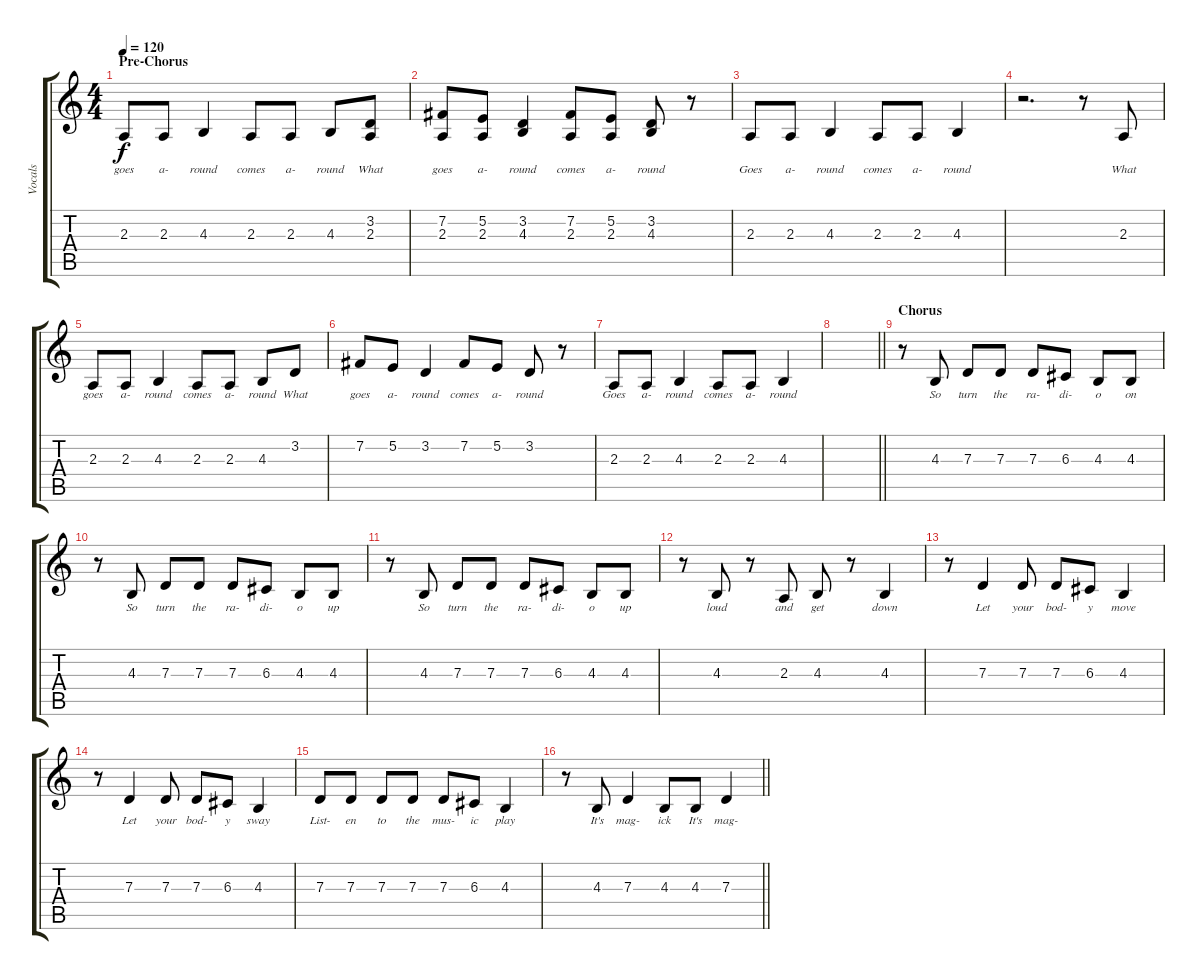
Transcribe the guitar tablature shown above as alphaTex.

\track ("Vocals" "Vocals") {instrument oboe}
\staff {score tabs}
\tuning (E4 B3 G3 D3 A2 E2) {hide}
\ts (4 4)
\section ("" "Pre-Chorus")
\tempo 120
\clef g2
\ks c
2.3.8{lyrics (0 "goes") lyrics (1 "") lyrics (2 "") lyrics (3 "") lyrics (4 "") dy f} 2.3.8{lyrics (0 "a-") lyrics (1 "") lyrics (2 "") lyrics (3 "") lyrics (4 "")} 4.3.4{lyrics (0 "round") lyrics (1 "") lyrics (2 "") lyrics (3 "") lyrics (4 "")} 2.3.8{lyrics (0 "comes") lyrics (1 "") lyrics (2 "") lyrics (3 "") lyrics (4 "")} 2.3.8{lyrics (0 "a-") lyrics (1 "") lyrics (2 "") lyrics (3 "") lyrics (4 "")} 4.3.8{lyrics (0 "round") lyrics (1 "") lyrics (2 "") lyrics (3 "") lyrics (4 "")} (3.2 2.3).8{lyrics (0 "What") lyrics (1 "") lyrics (2 "") lyrics (3 "") lyrics (4 "")} |
(7.2 2.3).8{lyrics (0 "goes") lyrics (1 "") lyrics (2 "") lyrics (3 "") lyrics (4 "")} (5.2 2.3).8{lyrics (0 "a-") lyrics (1 "") lyrics (2 "") lyrics (3 "") lyrics (4 "")} (3.2 4.3).4{lyrics (0 "round") lyrics (1 "") lyrics (2 "") lyrics (3 "") lyrics (4 "")} (7.2 2.3).8{lyrics (0 "comes") lyrics (1 "") lyrics (2 "") lyrics (3 "") lyrics (4 "")} (5.2 2.3).8{lyrics (0 "a-") lyrics (1 "") lyrics (2 "") lyrics (3 "") lyrics (4 "")} (3.2 4.3).8{lyrics (0 "round") lyrics (1 "") lyrics (2 "") lyrics (3 "") lyrics (4 "")} r.8 |
2.3.8{lyrics (0 "Goes") lyrics (1 "") lyrics (2 "") lyrics (3 "") lyrics (4 "")} 2.3.8{lyrics (0 "a-") lyrics (1 "") lyrics (2 "") lyrics (3 "") lyrics (4 "")} 4.3.4{lyrics (0 "round") lyrics (1 "") lyrics (2 "") lyrics (3 "") lyrics (4 "")} 2.3.8{lyrics (0 "comes") lyrics (1 "") lyrics (2 "") lyrics (3 "") lyrics (4 "")} 2.3.8{lyrics (0 "a-") lyrics (1 "") lyrics (2 "") lyrics (3 "") lyrics (4 "")} 4.3.4{lyrics (0 "round") lyrics (1 "") lyrics (2 "") lyrics (3 "") lyrics (4 "")} |
r.2{d} r.8 2.3.8{lyrics (0 "What") lyrics (1 "") lyrics (2 "") lyrics (3 "") lyrics (4 "")} |
2.3.8{lyrics (0 "goes") lyrics (1 "") lyrics (2 "") lyrics (3 "") lyrics (4 "")} 2.3.8{lyrics (0 "a-") lyrics (1 "") lyrics (2 "") lyrics (3 "") lyrics (4 "")} 4.3.4{lyrics (0 "round") lyrics (1 "") lyrics (2 "") lyrics (3 "") lyrics (4 "")} 2.3.8{lyrics (0 "comes") lyrics (1 "") lyrics (2 "") lyrics (3 "") lyrics (4 "")} 2.3.8{lyrics (0 "a-") lyrics (1 "") lyrics (2 "") lyrics (3 "") lyrics (4 "")} 4.3.8{lyrics (0 "round") lyrics (1 "") lyrics (2 "") lyrics (3 "") lyrics (4 "")} 3.2.8{lyrics (0 "What") lyrics (1 "") lyrics (2 "") lyrics (3 "") lyrics (4 "")} |
7.2.8{lyrics (0 "goes") lyrics (1 "") lyrics (2 "") lyrics (3 "") lyrics (4 "")} 5.2.8{lyrics (0 "a-") lyrics (1 "") lyrics (2 "") lyrics (3 "") lyrics (4 "")} 3.2.4{lyrics (0 "round") lyrics (1 "") lyrics (2 "") lyrics (3 "") lyrics (4 "")} 7.2.8{lyrics (0 "comes") lyrics (1 "") lyrics (2 "") lyrics (3 "") lyrics (4 "")} 5.2.8{lyrics (0 "a-") lyrics (1 "") lyrics (2 "") lyrics (3 "") lyrics (4 "")} 3.2.8{lyrics (0 "round") lyrics (1 "") lyrics (2 "") lyrics (3 "") lyrics (4 "")} r.8 |
2.3.8{lyrics (0 "Goes") lyrics (1 "") lyrics (2 "") lyrics (3 "") lyrics (4 "")} 2.3.8{lyrics (0 "a-") lyrics (1 "") lyrics (2 "") lyrics (3 "") lyrics (4 "")} 4.3.4{lyrics (0 "round") lyrics (1 "") lyrics (2 "") lyrics (3 "") lyrics (4 "")} 2.3.8{lyrics (0 "comes") lyrics (1 "") lyrics (2 "") lyrics (3 "") lyrics (4 "")} 2.3.8{lyrics (0 "a-") lyrics (1 "") lyrics (2 "") lyrics (3 "") lyrics (4 "")} 4.3.4{lyrics (0 "round") lyrics (1 "") lyrics (2 "") lyrics (3 "") lyrics (4 "")} |
\barLineRight lightlight
|
\section ("" "Chorus")
r.8 4.3.8{lyrics (0 "So") lyrics (1 "") lyrics (2 "") lyrics (3 "") lyrics (4 "")} 7.3.8{lyrics (0 "turn") lyrics (1 "") lyrics (2 "") lyrics (3 "") lyrics (4 "")} 7.3.8{lyrics (0 "the") lyrics (1 "") lyrics (2 "") lyrics (3 "") lyrics (4 "")} 7.3.8{lyrics (0 "ra-") lyrics (1 "") lyrics (2 "") lyrics (3 "") lyrics (4 "")} 6.3.8{lyrics (0 "di-") lyrics (1 "") lyrics (2 "") lyrics (3 "") lyrics (4 "")} 4.3.8{lyrics (0 "o") lyrics (1 "") lyrics (2 "") lyrics (3 "") lyrics (4 "")} 4.3.8{lyrics (0 "on") lyrics (1 "") lyrics (2 "") lyrics (3 "") lyrics (4 "")} |
r.8 4.3.8{lyrics (0 "So") lyrics (1 "") lyrics (2 "") lyrics (3 "") lyrics (4 "")} 7.3.8{lyrics (0 "turn") lyrics (1 "") lyrics (2 "") lyrics (3 "") lyrics (4 "")} 7.3.8{lyrics (0 "the") lyrics (1 "") lyrics (2 "") lyrics (3 "") lyrics (4 "")} 7.3.8{lyrics (0 "ra-") lyrics (1 "") lyrics (2 "") lyrics (3 "") lyrics (4 "")} 6.3.8{lyrics (0 "di-") lyrics (1 "") lyrics (2 "") lyrics (3 "") lyrics (4 "")} 4.3.8{lyrics (0 "o") lyrics (1 "") lyrics (2 "") lyrics (3 "") lyrics (4 "")} 4.3.8{lyrics (0 "up") lyrics (1 "") lyrics (2 "") lyrics (3 "") lyrics (4 "")} |
r.8 4.3.8{lyrics (0 "So") lyrics (1 "") lyrics (2 "") lyrics (3 "") lyrics (4 "")} 7.3.8{lyrics (0 "turn") lyrics (1 "") lyrics (2 "") lyrics (3 "") lyrics (4 "")} 7.3.8{lyrics (0 "the") lyrics (1 "") lyrics (2 "") lyrics (3 "") lyrics (4 "")} 7.3.8{lyrics (0 "ra-") lyrics (1 "") lyrics (2 "") lyrics (3 "") lyrics (4 "")} 6.3.8{lyrics (0 "di-") lyrics (1 "") lyrics (2 "") lyrics (3 "") lyrics (4 "")} 4.3.8{lyrics (0 "o") lyrics (1 "") lyrics (2 "") lyrics (3 "") lyrics (4 "")} 4.3.8{lyrics (0 "up") lyrics (1 "") lyrics (2 "") lyrics (3 "") lyrics (4 "")} |
r.8 4.3.8{lyrics (0 "loud") lyrics (1 "") lyrics (2 "") lyrics (3 "") lyrics (4 "")} r.8 2.3.8{lyrics (0 "and") lyrics (1 "") lyrics (2 "") lyrics (3 "") lyrics (4 "")} 4.3.8{lyrics (0 "get") lyrics (1 "") lyrics (2 "") lyrics (3 "") lyrics (4 "")} r.8 4.3.4{lyrics (0 "down") lyrics (1 "") lyrics (2 "") lyrics (3 "") lyrics (4 "")} |
r.8 7.3.4{lyrics (0 "Let") lyrics (1 "") lyrics (2 "") lyrics (3 "") lyrics (4 "")} 7.3.8{lyrics (0 "your") lyrics (1 "") lyrics (2 "") lyrics (3 "") lyrics (4 "")} 7.3.8{lyrics (0 "bod-") lyrics (1 "") lyrics (2 "") lyrics (3 "") lyrics (4 "")} 6.3.8{lyrics (0 "y") lyrics (1 "") lyrics (2 "") lyrics (3 "") lyrics (4 "")} 4.3.4{lyrics (0 "move") lyrics (1 "") lyrics (2 "") lyrics (3 "") lyrics (4 "")} |
r.8 7.3.4{lyrics (0 "Let") lyrics (1 "") lyrics (2 "") lyrics (3 "") lyrics (4 "")} 7.3.8{lyrics (0 "your") lyrics (1 "") lyrics (2 "") lyrics (3 "") lyrics (4 "")} 7.3.8{lyrics (0 "bod-") lyrics (1 "") lyrics (2 "") lyrics (3 "") lyrics (4 "")} 6.3.8{lyrics (0 "y") lyrics (1 "") lyrics (2 "") lyrics (3 "") lyrics (4 "")} 4.3.4{lyrics (0 "sway") lyrics (1 "") lyrics (2 "") lyrics (3 "") lyrics (4 "")} |
7.3.8{lyrics (0 "List-") lyrics (1 "") lyrics (2 "") lyrics (3 "") lyrics (4 "")} 7.3.8{lyrics (0 "en") lyrics (1 "") lyrics (2 "") lyrics (3 "") lyrics (4 "")} 7.3.8{lyrics (0 "to") lyrics (1 "") lyrics (2 "") lyrics (3 "") lyrics (4 "")} 7.3.8{lyrics (0 "the") lyrics (1 "") lyrics (2 "") lyrics (3 "") lyrics (4 "")} 7.3.8{lyrics (0 "mus-") lyrics (1 "") lyrics (2 "") lyrics (3 "") lyrics (4 "")} 6.3.8{lyrics (0 "ic") lyrics (1 "") lyrics (2 "") lyrics (3 "") lyrics (4 "")} 4.3.4{lyrics (0 "play") lyrics (1 "") lyrics (2 "") lyrics (3 "") lyrics (4 "")} |
\barLineRight lightlight
r.8 4.3.8{lyrics (0 "It's") lyrics (1 "") lyrics (2 "") lyrics (3 "") lyrics (4 "")} 7.3.4{lyrics (0 "mag-") lyrics (1 "") lyrics (2 "") lyrics (3 "") lyrics (4 "")} 4.3.8{lyrics (0 "ick") lyrics (1 "") lyrics (2 "") lyrics (3 "") lyrics (4 "")} 4.3.8{lyrics (0 "It's") lyrics (1 "") lyrics (2 "") lyrics (3 "") lyrics (4 "")} 7.3.4{lyrics (0 "mag-") lyrics (1 "") lyrics (2 "") lyrics (3 "") lyrics (4 "")}
